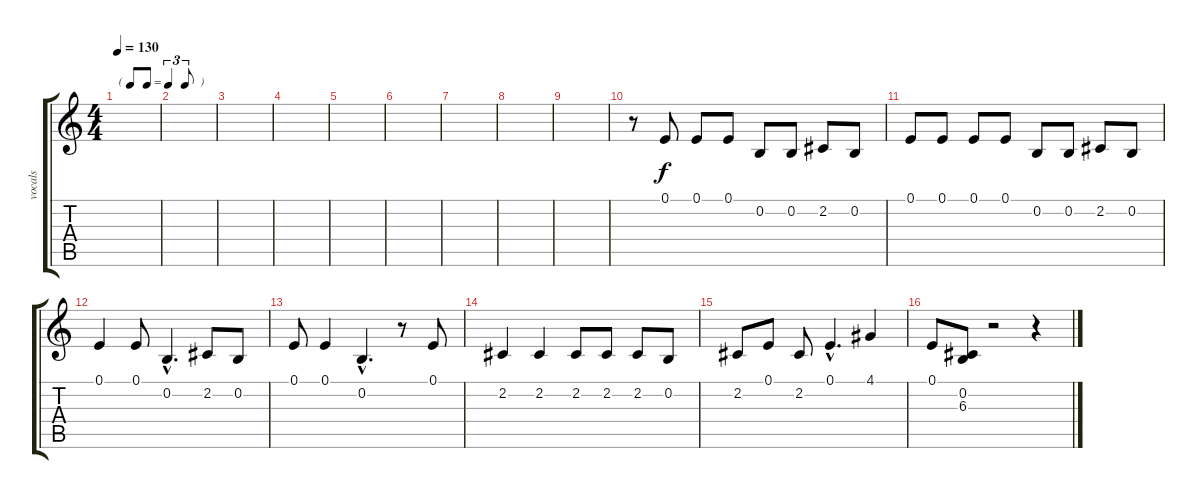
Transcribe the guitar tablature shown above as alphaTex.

\track ("vocals" "vocals") {instrument tenorsax}
\staff {score tabs}
\tuning (E4 B3 G3 D3 A2 E2) {hide}
\ts (4 4)
\tf triplet8th
\tempo 130
\clef g2
\ks c
|
|
|
|
|
|
|
|
|
r.8 0.1.8 0.1.8 0.1.8 0.2.8 0.2.8 2.2.8 0.2.8 |
0.1.8 0.1.8 0.1.8 0.1.8 0.2.8 0.2.8 2.2.8 0.2.8 |
0.1.4 0.1.8 0.2{hac}.4{d} 2.2.8 0.2.8 |
0.1.8 0.1.4 0.2{hac}.4{d} r.8 0.1.8 |
2.2.4 2.2.4 2.2.8 2.2.8 2.2.8 0.2.8 |
2.2.8 0.1.8 2.2.8 0.1{hac}.4{d} 4.1.4 |
0.1.8 (0.2 6.3).8 r.2 r.4
